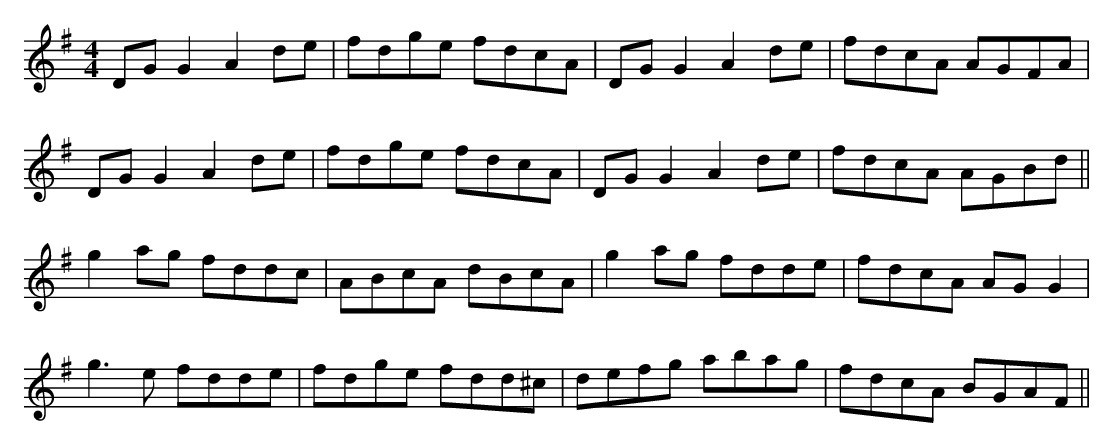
X:1
M:4/4
K:G
DG G2 A2 de|fdge fdcA|DG G2 A2de|fdcA AGFA|
DG G2 A2 de|fdge fdcA|DG G2 A2de|fdcA AGBd||
g2 ag fddc|ABcA dBcA|g2 ag fdde|fdcA AG G2|
g3e fdde|fdge fdd^c|defg abag|fdcA BGAF||
